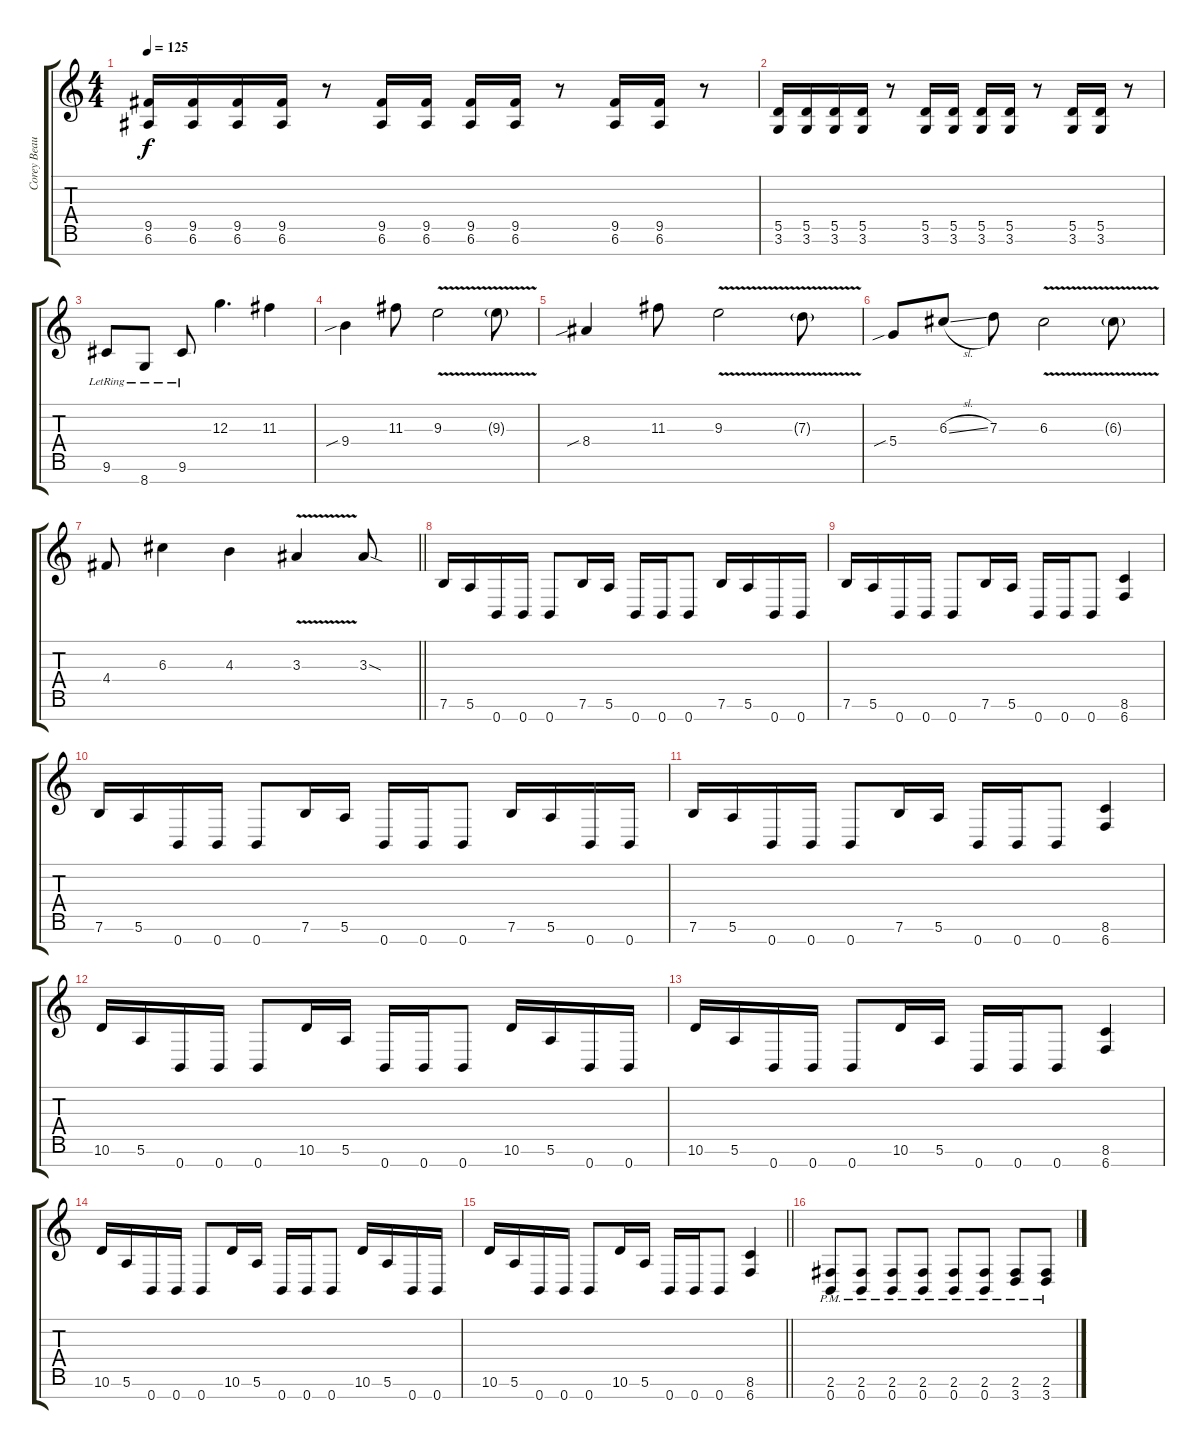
\track ("Corey Beaulieau" "Corey Beau") {instrument distortionguitar}
\staff {score tabs}
\tuning (E4 B3 G3 D3 A2 E2 B1) {hide}
\ts (4 4)
\tempo 125
\clef g2
\ks c
(9.5 6.6).16{dy f} (9.5 6.6).16 (9.5 6.6).16 (9.5 6.6).16 r.8 (9.5 6.6).16 (9.5 6.6).16 (9.5 6.6).16 (9.5 6.6).16 r.8 (9.5 6.6).16 (9.5 6.6).16 r.8 |
(5.5 3.6).16 (5.5 3.6).16 (5.5 3.6).16 (5.5 3.6).16 r.8 (5.5 3.6).16 (5.5 3.6).16 (5.5 3.6).16 (5.5 3.6).16 r.8 (5.5 3.6).16 (5.5 3.6).16 r.8 |
9.6{lr}.8 8.7{lr}.8 9.6{lr}.8 12.3.4{d} 11.3.4 |
9.4{sib}.4 11.3.8 9.3{v}.2 9.3{v g}.8 |
8.4{sib}.4 11.3.8 9.3{v}.2 7.3{v g}.8 |
5.4{sib}.8 6.3{sl}.8 7.3.8 6.3{v}.2 6.3{v g}.8 |
\barLineRight lightlight
4.4.8 6.3.4 4.3.4 3.3{v}.4 3.3{sod}.8 |
7.6.16 5.6.16 0.7.16 0.7.16 0.7.8 7.6.16 5.6.16 0.7.16 0.7.16 0.7.8 7.6.16 5.6.16 0.7.16 0.7.16 |
7.6.16 5.6.16 0.7.16 0.7.16 0.7.8 7.6.16 5.6.16 0.7.16 0.7.16 0.7.8 (8.6 6.7).4 |
7.6.16 5.6.16 0.7.16 0.7.16 0.7.8 7.6.16 5.6.16 0.7.16 0.7.16 0.7.8 7.6.16 5.6.16 0.7.16 0.7.16 |
7.6.16 5.6.16 0.7.16 0.7.16 0.7.8 7.6.16 5.6.16 0.7.16 0.7.16 0.7.8 (8.6 6.7).4 |
10.6.16 5.6.16 0.7.16 0.7.16 0.7.8 10.6.16 5.6.16 0.7.16 0.7.16 0.7.8 10.6.16 5.6.16 0.7.16 0.7.16 |
10.6.16 5.6.16 0.7.16 0.7.16 0.7.8 10.6.16 5.6.16 0.7.16 0.7.16 0.7.8 (8.6 6.7).4 |
10.6.16 5.6.16 0.7.16 0.7.16 0.7.8 10.6.16 5.6.16 0.7.16 0.7.16 0.7.8 10.6.16 5.6.16 0.7.16 0.7.16 |
\barLineRight lightlight
10.6.16 5.6.16 0.7.16 0.7.16 0.7.8 10.6.16 5.6.16 0.7.16 0.7.16 0.7.8 (8.6 6.7).4 |
(2.6{pm} 0.7{pm}).8 (2.6{pm} 0.7{pm}).8 (2.6{pm} 0.7{pm}).8 (2.6{pm} 0.7{pm}).8 (2.6{pm} 0.7{pm}).8 (2.6{pm} 0.7{pm}).8 (2.6{pm} 3.7{pm}).8 (2.6{pm} 3.7{pm}).8
